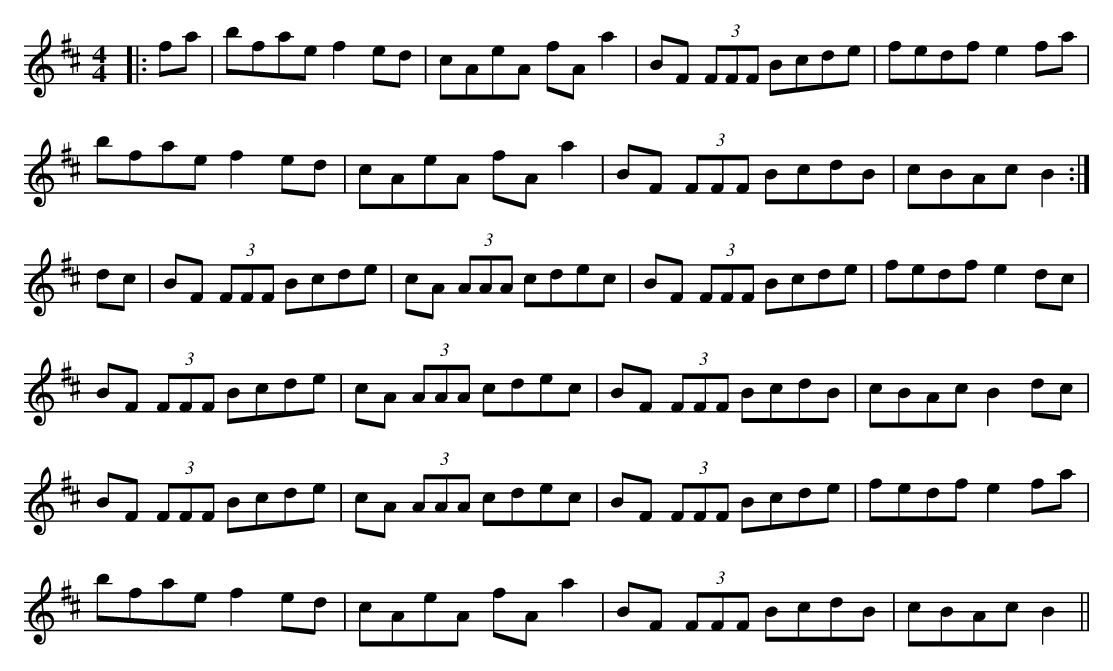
X:1
M:4/4
K:Bmin
|:fa|bfae f2ed|cAeA fAa2|BF (3FFF Bcde|fedf e2fa|
bfae f2ed|cAeA fAa2|BF (3FFF BcdB|cBAc B2:|
dc|BF (3FFF Bcde|cA (3AAA cdec|BF (3FFF Bcde|fedf e2dc|
BF (3FFF Bcde|cA (3AAA cdec|BF (3FFF BcdB|cBAc B2dc|
BF (3FFF Bcde|cA (3AAA cdec|BF (3FFF Bcde|fedf e2fa|
bfae f2ed|cAeA fAa2|BF (3FFF BcdB|cBAc B2||
